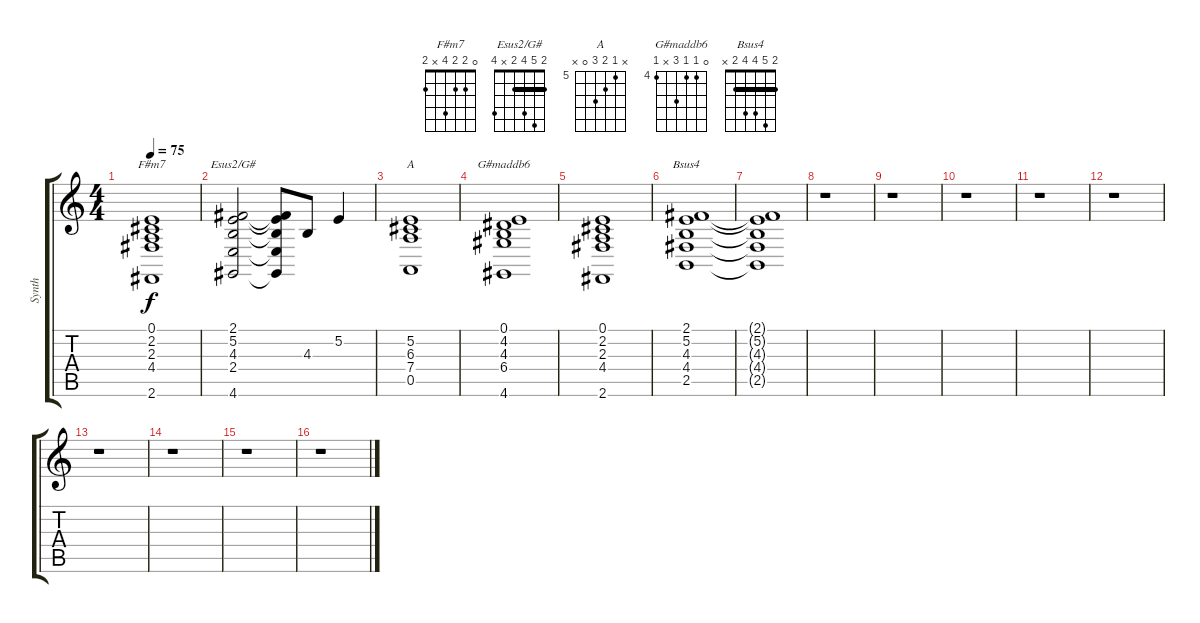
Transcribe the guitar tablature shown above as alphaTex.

\track ("Synth" "Synth") {instrument stringensemble2}
\staff {score tabs}
\tuning (E4 B3 G3 D3 A2 E2) {hide}
\chord ("F#m7" 0 2 2 4 x 2)
\chord ("Esus2/G#" 2 5 4 2 x 4) {barre 2}
\chord ("A" x 5 6 7 0 x) {firstfret 5}
\chord ("G#maddb6" 0 4 4 6 x 4) {firstfret 4}
\chord ("Bsus4" 2 5 4 4 2 x) {barre 2}
\ts (4 4)
\tempo 75
\clef g2
\ks c
(0.1 2.2 2.3 4.4 2.6).1{ch "F#m7" dy f} |
(2.1 5.2 4.3 2.4 4.6).2{ch "Esus2/G#"} (2.1{t} 5.2{t} 4.3{t} 2.4{t} 4.6{t}).8 4.3.8 5.2.4 |
(5.2 6.3 7.4 0.5).1{ch "A"} |
(0.1 4.2 4.3 6.4 4.6).1{ch "G#maddb6"} |
(0.1 2.2 2.3 4.4 2.6).1 |
(2.1 5.2 4.3 4.4 2.5).1{ch "Bsus4"} |
(2.1{t} 5.2{t} 4.3{t} 4.4{t} 2.5{t}).1 |
r.1 |
r.1 |
r.1 |
r.1 |
r.1 |
r.1 |
r.1 |
r.1 |
r.1
